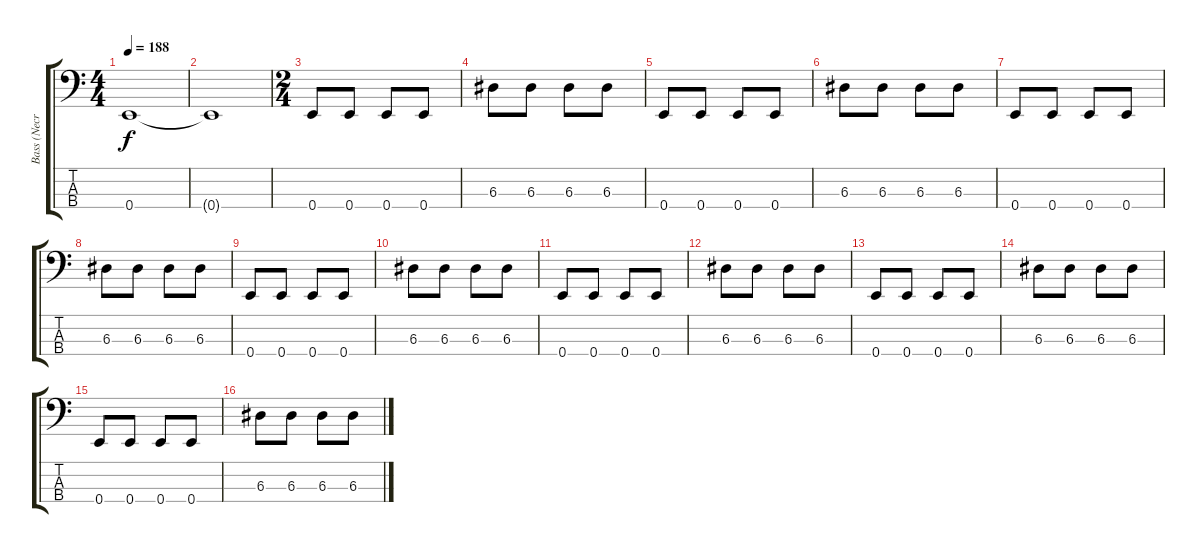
\track ("Bass (Necrobutcher)" "Bass (Necr") {instrument electricbassfinger}
\staff {score tabs}
\tuning (G2 D2 A1 E1) {hide}
\ts (4 4)
\tempo 188
\clef f4
\ks c
0.4.1{dy f volume 13} |
0.4{t}.1{volume 13} |
\ts (2 4)
0.4.8{volume 11} 0.4.8 0.4.8 0.4.8 |
6.3.8 6.3.8 6.3.8 6.3.8 |
0.4.8 0.4.8 0.4.8 0.4.8 |
6.3.8 6.3.8 6.3.8 6.3.8 |
0.4.8 0.4.8 0.4.8 0.4.8 |
6.3.8 6.3.8 6.3.8 6.3.8 |
0.4.8 0.4.8 0.4.8 0.4.8 |
6.3.8 6.3.8 6.3.8 6.3.8 |
0.4.8 0.4.8 0.4.8 0.4.8 |
6.3.8 6.3.8 6.3.8 6.3.8 |
0.4.8 0.4.8 0.4.8 0.4.8 |
6.3.8 6.3.8 6.3.8 6.3.8 |
0.4.8 0.4.8 0.4.8 0.4.8 |
6.3.8 6.3.8 6.3.8 6.3.8
